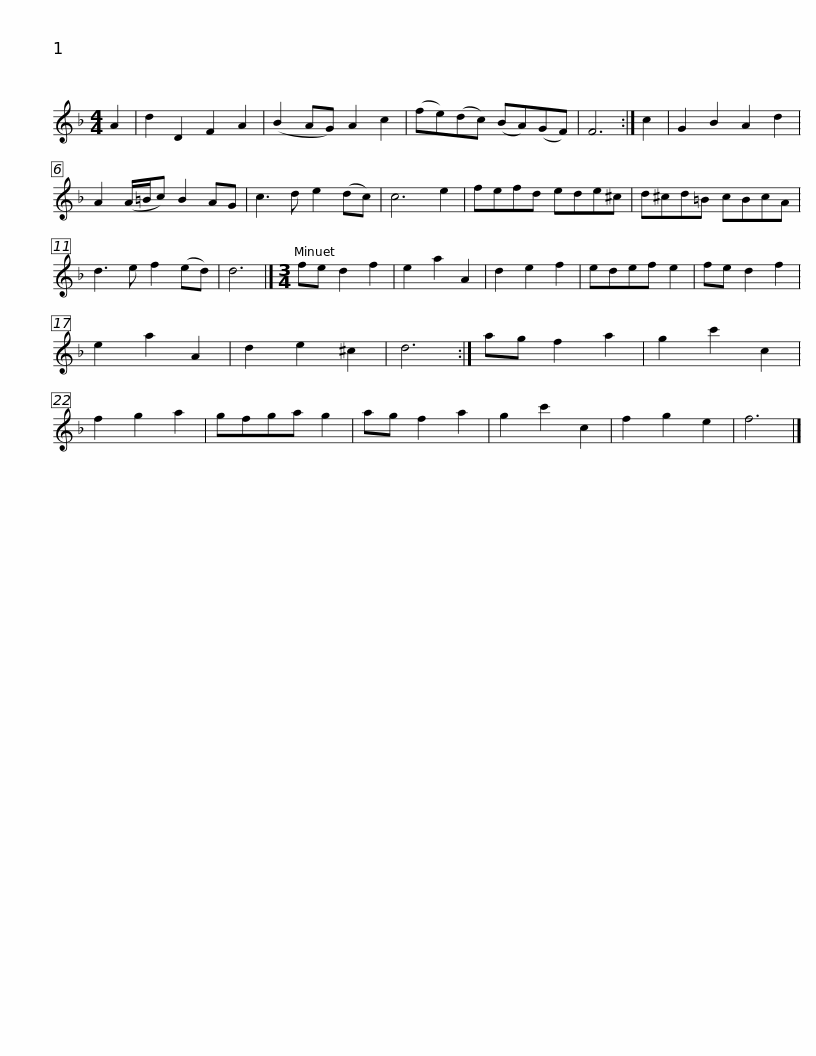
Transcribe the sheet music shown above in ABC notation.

X:1
L:1/8
M:4/4
I:linebreak $
K:Dmin
V:1 treble
V:1
 A2 | d2 D2 F2 A2 | (B2 AG) A2 c2 | (fe)(dc) (BA)(GF) | F6 :| %5
 c2 | G2 B2 A2 d2 | A2 (A/=B/c) B2 AG | c3 d e2 (dc) | c6 e2 |$ %10
 fefd ede^c | d^cd=B cBcA | d3 e f2 (ed) | d6 |][M:3/4] fe d2 f2 | %15
 e2 a2 A2 | d2 e2 f2 | edef e2 |$ fe d2 f2 | e2 a2 A2 | %20
 d2 e2 ^c2 | d6 :| ag f2 a2 | g2 c'2 c2 | f2 g2 a2 | %25
 gfga g2 | ag f2 a2 | g2 c'2 c2 | f2 g2 e2 | f6 |] %30
